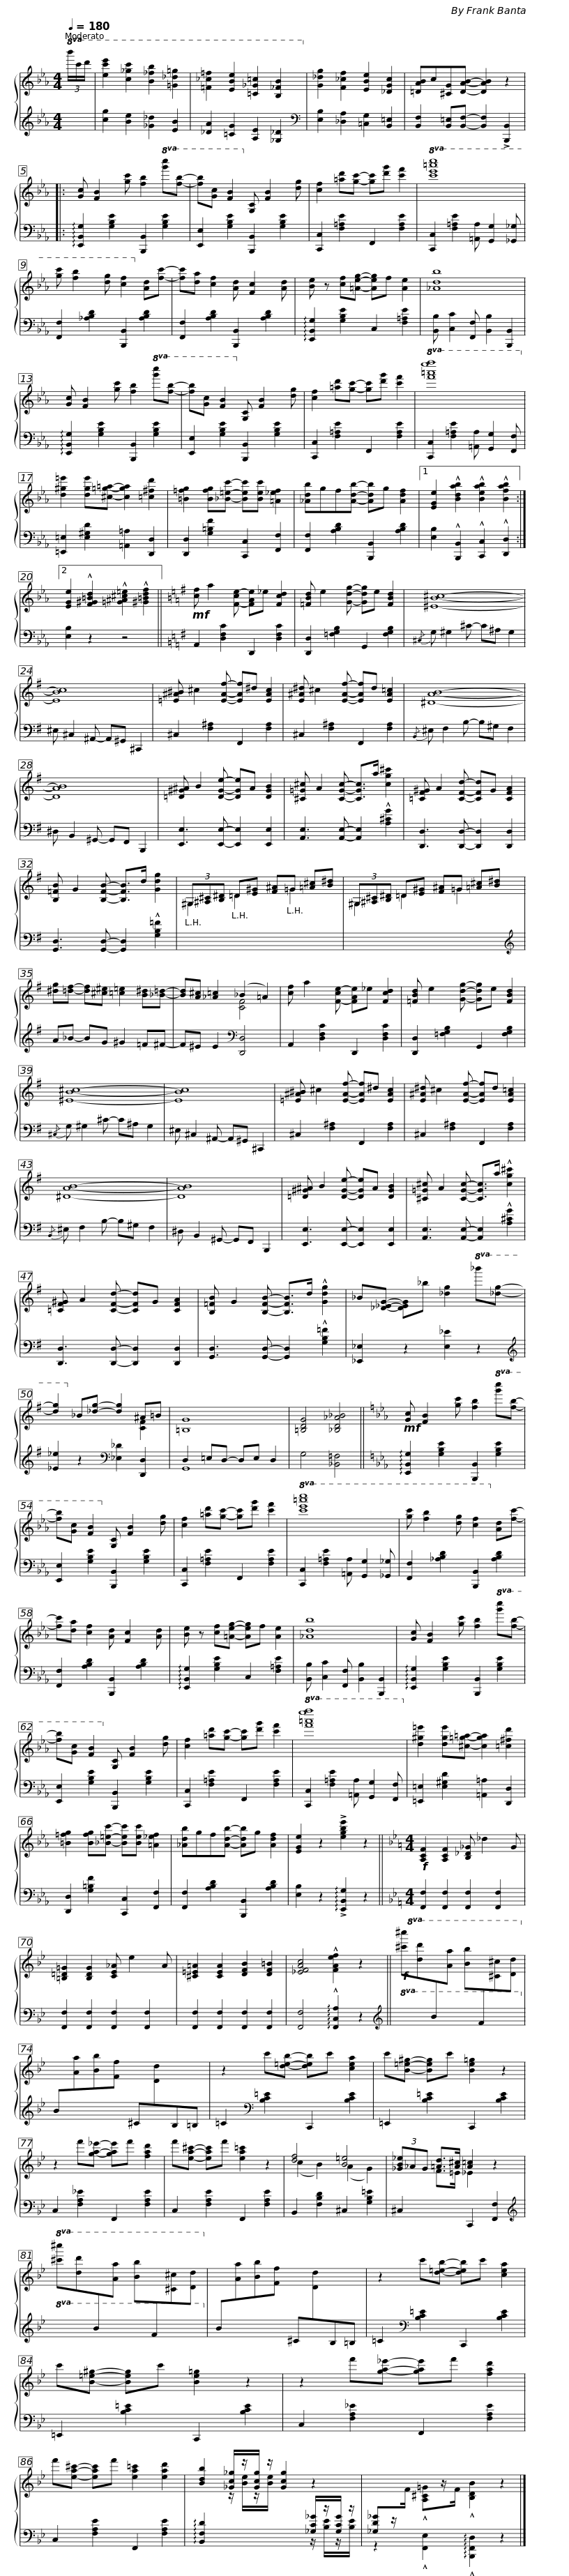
X:1
%%score { ( 1 3 ) | ( 2 4 ) }
L:1/8
Q:1/4=180
M:4/4
I:linebreak $
K:Eb
V:1 treble
V:3 treble
V:2 treble
V:4 treble
V:1
!8va(! (3b'/c''/d''/ | [e'c''e'']2 [c'_g'c'']2 [b_f'b']2 [=g_d'=g']2 | [=f_c'=f']2 [ebe']2 [=c_g=c']2 [B_fb]2!8va)! | [G_dg]2 [F_cf]2 [EBe]2 [_DGc]2 | [=DAB]c[^CG][DAB]- [DAB]2 z2 |:$ %5
 [Gc] [FB]2 [gc'] [fb]2!8va(! [g'c''][f'b']- | [f'b'][gc'] [fb]2!8va)! [Gc] [FB]2 [dg] | [cf]2 [=ad'][gc']- [gc'][d'g'] [c'f']2 |!8va(! [c'e'=a'c'']8 | [g'c''] [f'b']2 [d'g'] [c'f']2!8va)! [ad'][fc']- |$ %10
 [fc'][da] [cf]2 [Ad] [Fc]2 [Ad] | [Be] z [cf][=Aeg]- [Aeg]f [Ae]2 | [_Adb]8 | [Gc] [FB]2 [gc'] [fb]2!8va(! [g'c''][f'b']- |$ [f'b'][gc'] [fb]2!8va)! [Gc] [FB]2 [dg] | %15
 [cf]2 [=ad'][gc']- [gc'][d'g'] [c'f']2 |!8va(! [f'=a'e''f'']8!8va)! | [d^g=e']2 [dge'][^c=g=a]- [cga]2 [=c^fd']2 |$ [=B=fg]2 [Bfg][_B=ec']- [Bec'][Bec'] [=A_ef]2 | [_Adb]gf[Adb]- [Adb]g [Adf]2 |1 %20
 [EGe]2 !^![Bdab]2 !^![Beab]2 !^![Bfab]2 :|2 [EGe]2 !^![F^G=Bd]2 !^![=G^A^c=e]2 !^![^G=Bdf]2 ||$[K:G]!mf! [cf] a2 [F-ce-] [FAe]_e [Fcd]2 | [=FBd] e2 [Gdg]- [Gdg]e [FBd]2 | [^EB^c]8- | %25
 [EBc]8 | [=E^A^B] ^c2 [EAf]- [EAf]^d [EAc]2 |$ [E^A^d] ^c2 [EAf]- [EAf]d [EA=c]2 | [^DAB]8- | [DAB]8 | %30
 [=D^G^A] B2 [DGe]- [DGe]A [DGB]2 | [^C=G^c] A2 [CGc]- [CGc]>a [cg^c']2 |$ [=CF^G] A2 [CFd]- [CFd]G [CFA]2 | [B,=FB] G2 [B,FB]- [B,FB]>d [Gdg]2 | (3^G,[^A,^C][B,^D] =D[E^G] [F^A]=G [=A^c][B^d] | %35
 (3^G,[^A,^C][B,^D] =D[E^G] [F^A]=G [=A^c][B^d] |$ [^dg][=df]- [df][^c^e] [=c=e]2 [B^d][_B=d]- | [Bd][A^c] [_A=c]2 (_B2 =A2) | [cf] a2 [F-ce-] [FAe]_e [Fcd]2 | [=FBd] e2 [Gdg]- [Gdg]e [FBd]2 | %40
 [^EB^c]8- |$ [EBc]8 | [=E^A^B] ^c2 [EAf]- [EAf]^d [EAc]2 | [E^A^d] ^c2 [EAf]- [EAf]d [EA=c]2 | [^DAB]8- | %45
 [DAB]8 |$ [=D^G^A] B2 [DGe]- [DGe]A [DGB]2 | [^C=G^c] A2 [CGc]- [CGc]>a !^![cg^c']2 | [=CF^G] A2 [CFd]- [CFd]G [CFA]2 | [B,=FB] G2 [B,FB]- [B,FB]>d !^![Gdg]2 |$ %50
 _B[_D_EG]- [DEG]_b [_dg]2!8va(! _b'[_d'g']- | [d'g']2!8va)! _b[_dg]- [dg]2 ^A=B | [=B,G]8 | [=B,DG]4 [_B,D_A_B]4 ||$[K:Eb]!mf! [Gc] [FB]2 [gc'] [fb]2!8va(! [g'c''][f'b']- | %55
 [f'b'][gc'] [fb]2!8va)! [Gc] [FB]2 [dg] | [cf]2 [=ad'][gc']- [gc'][d'g'] [c'f']2 |!8va(! [c'e'=a'c'']8 | [g'c''] [f'b']2 [d'g'] [c'f']2!8va)! [ad'][fc']- |$ [fc'][da] [cf]2 [Ad] [Fc]2 [Ad] | %60
 [Be] z [cf][=Aeg]- [Aeg]f [Ae]2 | [_Adb]8 | [Gc] [FB]2 [gc'] [fb]2!8va(! [g'c''][f'b']- | [f'b'][gc'] [fb]2!8va)! [Gc] [FB]2 [dg] |$ [cf]2 [=ad'][gc']- [gc'][d'g'] [c'f']2 | %65
!8va(! [f'=a'e''f'']8!8va)! | [d^g=e']2 [dge'][^c=g=a]- [cga]2 [=c^fd']2 | [=B=fg]2 [Bfg][_B=ec']- [Bec'][Bec'] [=A_ef]2 | [_Adb]gf[Adb]- [Adb]g [Adf]2 |$ [EGe]2 z2 !>![egbe']2 z2 ||$ %70
[K:Bb][M:4/4]!f! [A,CF]2 [A,CF]2 [B,_D_G] _d2 G | [=B,=D=G]2 [B,DG]2 [CE_A] e2 A | [^C=E=A]2 [CEA]2 [DFB]2 [DF=B]2 | [_EFAc]4 !^![FAef]2 z2 ||$!f!!8va(! [^c'^c''][d'd''][I:staff +1]b[I:staff -1][aa'] [bb'][I:staff +1]f[I:staff -1][^c^c'][dd']!8va)! | %75
[I:staff +1] B[I:staff -1][Aa][Bb][Ff][I:staff +1] ^C[I:staff -1][Dd][I:staff +1]B,=B, |[I:staff -1] z2 c'[d=eb]- [deb]c' [cea]2 | c'[B=e^g]- [Beg]c' [Be=g]2 z2 |$ z2 f'[ga_e']- [gae']f' [fad']2 | f'[ea^c']- [eac']f' [ea=c']2 z2 | %80
 [df]4 [B=e]4 | (3[_GB_e]_AG [=Ad]>[A^c] [A=c]2 z2 |$!8va(! [^c'^c''][d'd''][I:staff +1]b[I:staff -1][aa'] [bb'][I:staff +1]f[I:staff -1][^c^c'][dd']!8va)! |[I:staff +1] B[I:staff -1][Aa][Bb][Ff][I:staff +1] ^C[I:staff -1][Dd][I:staff +1]B,=B, |[I:staff -1] z2 c'[d=eb]- [deb]c' [cea]2 | %85
 c'[B=e^g]- [Beg]c' [Be=g]2 z2 |$ z2 f'[ga_e']- [gae']f' [fad']2 | f'[ea^c']- [eac']f' [ea=c']2 [ead']2 | [Bdb]2 [_Gc_g]/z/[Gcg]/ z/ [Gcg]2 z2 |[I:staff +1] [_G,D_G][I:staff -1]z/F/ !^![A,^C=G]z/F/ !^![B,DB]2 z2 |] %90
V:2
 x | [cg]2 [Be]2 [_G_d]2 [EB]2 | [_DA]2 [=CG]2 [A,E]2 [_G,_D]2 |[K:bass] [E,B,]2 [_D,A,]2 [=C,G,]2 [B,,=E,]2 | [B,,F,]2 [B,,=E,][B,,F,]- [B,,F,]2 !>![B,,,B,,]2 |:$ %5
 !arpeggio![E,,B,,G,]2 [G,B,E]2 [B,,,B,,]2 [G,B,E]2 | [E,,E,]2 [G,B,E]2 [B,,,B,,]2 [G,B,E]2 | [C,,C,]2 [F,=A,E]2 F,,2 [F,A,E]2 | [C,,C,]2 [F,=A,E]2 [=A,,A,] [G,,G,]2 [_G,,_G,] | [F,,F,]2 [_A,B,D]2 [B,,,B,,]2 [A,B,D]2 |$ %10
 [F,,F,]2 [A,B,D]2 [B,,,B,,]2 [A,B,D]2 | !arpeggio![E,,B,,G,]2 [G,B,E]2 C,2 [F,=A,E]2 | [B,,B,] [C,C]2 [F,,F,] [B,,B,]2 [B,,,B,,]2 | !arpeggio![E,,B,,G,]2 [G,B,E]2 [B,,,B,,]2 [G,B,E]2 |$ [E,,E,]2 [G,B,E]2 [B,,,B,,]2 [G,B,E]2 | %15
 [C,,C,]2 [F,=A,E]2 F,,2 [F,A,E]2 | [C,,C,]2 [F,=A,E]2 [=A,,A,] [G,,G,]2 [F,,F,] | [=E,,=E,]2 [E,^G,D]2 [=A,,=A,]2 [D,,D,]2 |$ [D,,D,]2 [G,=B,F]2 [C,,C,]2 [F,,F,]2 | [F,,F,]2 [A,B,D]2 [B,,,B,,]2 [A,B,D]2 |1 %20
 [E,B,]2 !^![B,,,B,,]2 !^![C,,C,]2 !^![D,,D,]2 :|2 [E,B,]2 z2 z4 ||$[K:G] A,,2 [D,F,C]2 D,,2 [D,F,C]2 | [D,,D,]2 [=F,G,B,]2 G,,2 [F,G,B,]2 |{/^C,} G, ^G,2 ^C- C^A, G,2 | %25
 ^E, ^C,2 ^A,,- A,,^G,, ^C,,2 | ^C,2 [F,^A,]2 F,,2 [F,A,]2 |$ ^C,2 [F,^A,]2 F,,2 [F,A,]2 |{/B,,} ^E, F,2 B,- B,^G, F,2 | ^D, B,,2 ^G,,- G,,F,, B,,,2 | %30
 [E,,E,]3 [E,,E,]- [E,,E,]2 [E,,E,]2 | [A,,E,]3 [A,,E,]- [A,,E,]2 !^![A,^CG]2 |$ [D,,D,]3 [D,,D,]- [D,,D,]2 [D,,D,]2 | [G,,D,]3 [G,,D,]- [G,,D,]2 !^![G,B,=F]2 | x8 | %35
 x8 |$[K:treble] A_B- BG ^G2 =F^F- | F^E E2[K:bass] [D,,D,]4 | A,,2 [D,F,C]2 D,,2 [D,F,C]2 | [D,,D,]2 [=F,G,B,]2 G,,2 [F,G,B,]2 | %40
{/^C,} G, ^G,2 ^C- C^A, G,2 |$ ^E, ^C,2 ^A,,- A,,^G,, ^C,,2 | ^C,2 [F,^A,]2 F,,2 [F,A,]2 | ^C,2 [F,^A,]2 F,,2 [F,A,]2 |{/B,,} ^E, F,2 B,- B,^G, F,2 | %45
 ^D, B,,2 ^G,,- G,,F,, B,,,2 |$ [E,,E,]3 [E,,E,]- [E,,E,]2 [E,,E,]2 | [A,,E,]3 [A,,E,]- [A,,E,]2 !^![A,^CG]2 | [D,,D,]3 [D,,D,]- [D,,D,]2 [D,,D,]2 | [G,,D,]3 [G,,D,]- [G,,D,]2 !^![G,B,=F]2 |$ %50
 [_E,,_E,]2 z2 [E,_E]2 z2 |[K:treble] [_E_e]2 z2[K:bass] [_E,_D]2 [D,,D,]2 | D,2 =E,D,- D,E, D,2 | G,4 [_B,,=F,]4 ||$[K:Eb] !arpeggio![E,,B,,G,]2 [G,B,E]2 [B,,,B,,]2 [G,B,E]2 | %55
 [E,,E,]2 [G,B,E]2 [B,,,B,,]2 [G,B,E]2 | [C,,C,]2 [F,=A,E]2 F,,2 [F,A,E]2 | [C,,C,]2 [F,=A,E]2 [=A,,A,] [G,,G,]2 [_G,,_G,] | [F,,F,]2 [_A,B,D]2 [B,,,B,,]2 [A,B,D]2 |$ [F,,F,]2 [A,B,D]2 [B,,,B,,]2 [A,B,D]2 | %60
 !arpeggio![E,,B,,G,]2 [G,B,E]2 C,2 [F,=A,E]2 | [B,,B,] [C,C]2 [F,,F,] [B,,B,]2 [B,,,B,,]2 | !arpeggio![E,,B,,G,]2 [G,B,E]2 [B,,,B,,]2 [G,B,E]2 | [E,,E,]2 [G,B,E]2 [B,,,B,,]2 [G,B,E]2 |$ [C,,C,]2 [F,=A,E]2 F,,2 [F,A,E]2 | %65
 [C,,C,]2 [F,=A,E]2 [=A,,A,] [G,,G,]2 [F,,F,] | [=E,,=E,]2 [E,^G,D]2 [=A,,=A,]2 [D,,D,]2 | [D,,D,]2 [G,=B,F]2 [C,,C,]2 [F,,F,]2 | [F,,F,]2 [A,B,D]2 [B,,,B,,]2 [A,B,D]2 |$ [E,B,]2 z2 !arpeggio!!>![E,,B,,G,]2 z2 ||$ %70
[K:Bb][M:4/4] [F,,F,]2 [F,,F,]2 [F,,F,]2 [F,,F,]2 | [F,,F,]2 [F,,F,]2 [F,,F,]2 [F,,F,]2 | [F,,F,]2 [F,,F,]2 [F,,F,]2 [F,,F,]2 | [F,,F,]4 !arpeggio!!^![F,,C,A,]2 z2 ||$[K:treble]!8va(! x8!8va)! | %75
 x8 | =C2[K:bass] [B,C=E]2 C,,2 [B,CE]2 | =E,,2 [B,C=E]2 C,,2 [B,CE]2 |$ C,2 [F,A,_E]2 F,,2 [F,A,E]2 | C,2 [F,A,E]2 F,,2 [F,A,E]2 | %80
 B,,2 [F,B,D]2 ^C,2 [G,B,=E]2 | ^C,2 x2 C,,2 [F,,F,]2 |$[K:treble]!8va(! x8!8va)! | x8 | =C2[K:bass] [B,C=E]2 C,,2 [B,CE]2 | %85
 =E,,2 [B,C=E]2 C,,2 [B,CE]2 |$ C,2 [F,A,_E]2 F,,2 [F,A,E]2 | C,2 [F,A,E]2 F,,2 [F,A,E]2 | !arpeggio![B,,F,D]2 x4 [_G,C_G]/z/[G,CG]/ z/ | z2 !^![F,,E,]2 !arpeggio!!^![B,,,F,,D,]2 z2 |] %90
V:3
!8va(! x | x8 | x8!8va)! | x8 | x8 |:$ %5
 x6!8va(! x2 | x4!8va)! x4 | x8 |!8va(! x8 | x6!8va)! x2 |$ %10
 x8 | x8 | x8 | x6!8va(! x2 |$ x4!8va)! x4 | %15
 x8 |!8va(! x8!8va)! | x8 |$ x8 | x8 |1 %20
 x8 :|2 x8 ||$[K:G] x8 | x8 | x8 | %25
 x8 | x8 |$ x8 | x8 | x8 | %30
 x8 | x8 |$ x8 | x8 | ^G,2 =D2 x =G2 x | %35
 ^G,2 =D2 x =G2 x |$ x8 | x4 [CF]4 | x8 | x8 | %40
 x8 |$ x8 | x8 | x8 | x8 | %45
 x8 |$ x8 | x8 | x8 | x8 |$ %50
 x6!8va(! x2 | x2!8va)! x4 [CF]2 | x8 | x8 ||$[K:Eb] x6!8va(! x2 | %55
 x4!8va)! x4 | x8 |!8va(! x8 | x6!8va)! x2 |$ x8 | %60
 x8 | x8 | x6!8va(! x2 | x4!8va)! x4 |$ x8 | %65
!8va(! x8!8va)! | x8 | x8 | x8 |$ x8 ||$ %70
[K:Bb][M:4/4] x8 | x8 | x8 | x8 ||$!8va(! x8!8va)! | %75
 x8 | x8 | x8 |$ x8 | x8 | %80
 (c2 B2) (A2 G2) | x2 F>=E _E2 x2 |$!8va(! x8!8va)! | x8 | x8 | %85
 x8 |$ x8 | x8 | x2 z/ [Be]/z/[Be]/ x4 | x8 |] %90
V:4
 x | x8 | x8 |[K:bass] x8 | x8 |:$ %5
 x8 | x8 | x8 | x8 | x8 |$ %10
 x8 | x8 | x8 | x8 |$ x8 | %15
 x8 | x8 | x8 |$ x8 | x8 |1 %20
 x8 :|2 x8 ||$[K:G] x8 | x8 | x8 | %25
 x8 | x8 |$ x8 | x8 | x8 | %30
 x8 | x8 |$ x8 | x8 | x8 | %35
 x8 |$[K:treble] x8 | x4[K:bass] x4 | x8 | x8 | %40
 x8 |$ x8 | x8 | x8 | x8 | %45
 x8 |$ x8 | x8 | x8 | x8 |$ %50
 x8 |[K:treble] x4[K:bass] x4 | G,,8 | x8 ||$[K:Eb] x8 | %55
 x8 | x8 | x8 | x8 |$ x8 | %60
 x8 | x8 | x8 | x8 |$ x8 | %65
 x8 | x8 | x8 | x8 |$ x8 ||$ %70
[K:Bb][M:4/4] x8 | x8 | x8 | x8 ||$[K:treble]!8va(! x8!8va)! | %75
 x8 | x2[K:bass] x6 | x8 |$ x8 | x8 | %80
 x8 | x8 |$[K:treble]!8va(! x8!8va)! | x8 | x2[K:bass] x6 | %85
 x8 |$ x8 | x8 | x6 z/ [B,E]/z/[B,E]/ | x8 |] %90
